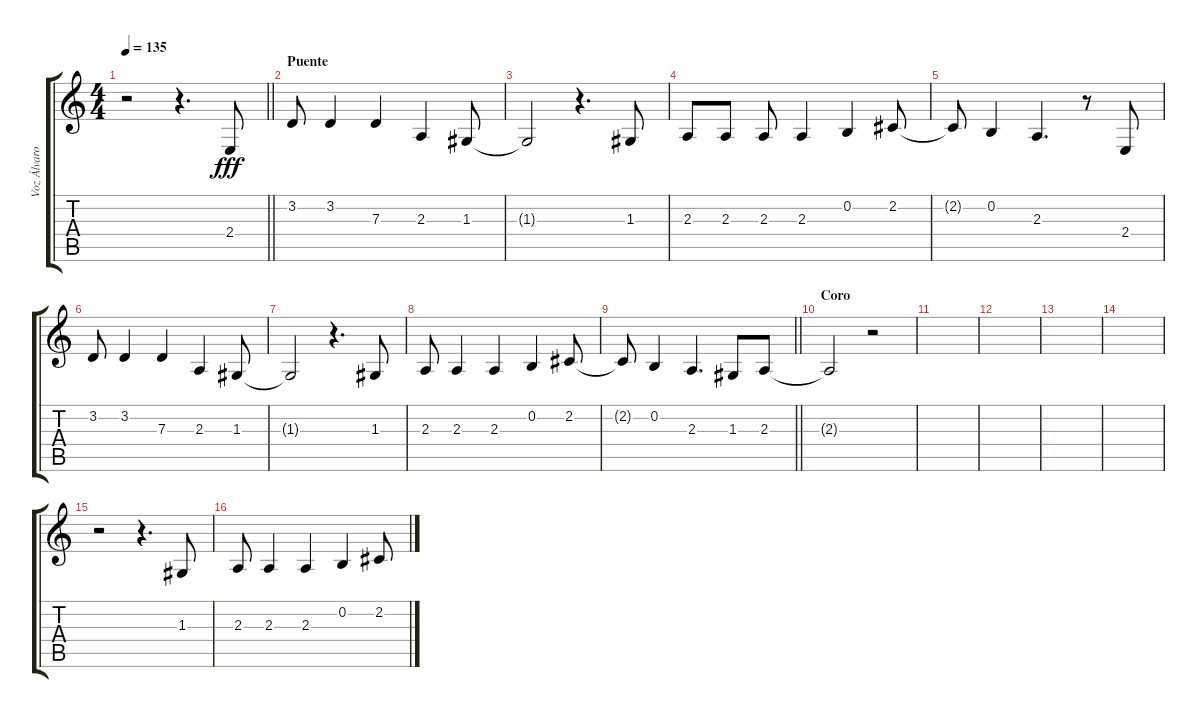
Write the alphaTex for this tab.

\track ("Voz Álvaro" "Voz Álvaro") {instrument altosax}
\staff {score tabs}
\tuning (E4 B3 G3 D3 A2 E2) {hide}
\ts (4 4)
\tempo 135
\clef g2
\barLineRight lightlight
\ks c
r.2{dy fff} r.4{d} 2.4.8 |
\section ("" "Puente")
3.2.8 3.2.4 7.3.4 2.3.4 1.3.8 |
1.3{t}.2 r.4{d} 1.3.8 |
2.3.8 2.3.8 2.3.8 2.3.4 0.2.4 2.2.8 |
2.2{t}.8 0.2.4 2.3.4{d} r.8 2.4.8 |
3.2.8 3.2.4 7.3.4 2.3.4 1.3.8 |
1.3{t}.2 r.4{d} 1.3.8 |
2.3.8 2.3.4 2.3.4 0.2.4 2.2.8 |
\barLineRight lightlight
2.2{t}.8 0.2.4 2.3.4{d} 1.3.8 2.3.8 |
\section ("" "Coro")
2.3{t}.2 r.2 |
|
|
|
|
r.2 r.4{d} 1.3.8 |
2.3.8 2.3.4 2.3.4 0.2.4 2.2.8
